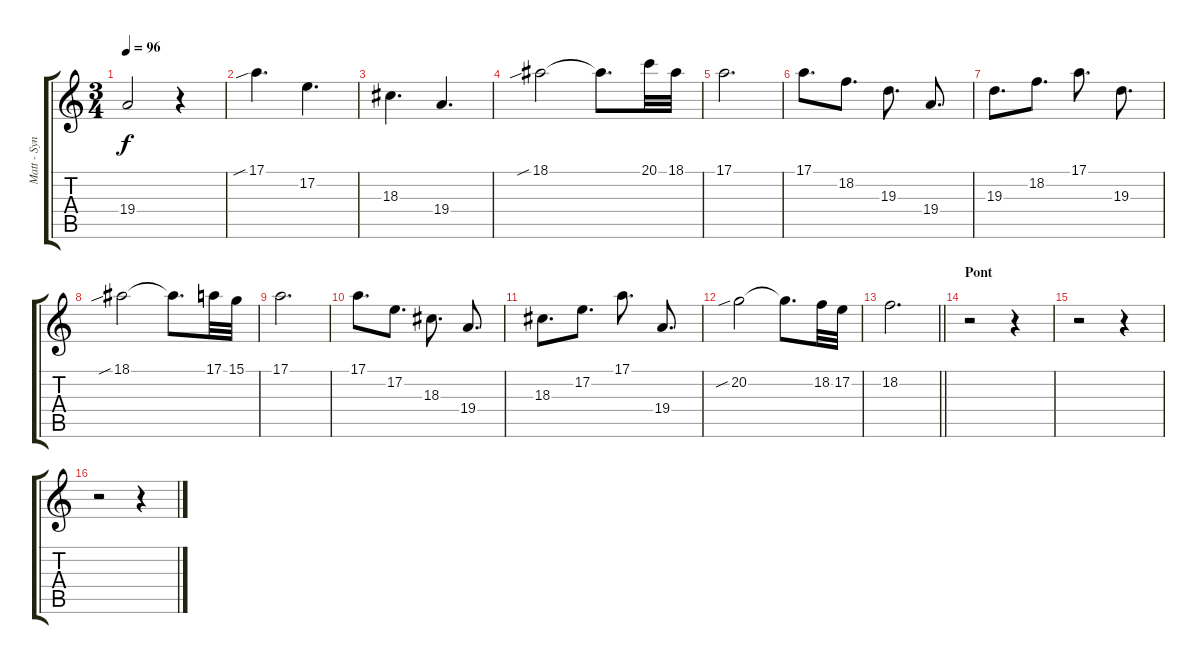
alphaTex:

\track ("Matt - Synth" "Matt - Syn") {instrument pad4choir}
\staff {score tabs}
\tuning (E4 B3 G3 D3 A2 E2) {hide}
\ts (3 4)
\tempo 96
\clef g2
\ks c
19.4.2{dy f} r.4 |
17.1{sib}.4{d} 17.2.4{d} |
18.3.4{d} 19.4.4{d} |
18.1{sib}.2 18.1{t}.8{d} 20.1.32 18.1.32 |
17.1.2{d} |
17.1.8{d} 18.2.8{d} 19.3.8{d} 19.4.8{d} |
19.3.8{d} 18.2.8{d} 17.1.8{d} 19.3.8{d} |
18.1{sib}.2 18.1{t}.8{d} 17.1.32 15.1.32 |
17.1.2{d} |
17.1.8{d} 17.2.8{d} 18.3.8{d} 19.4.8{d} |
18.3.8{d} 17.2.8{d} 17.1.8{d} 19.4.8{d} |
20.2{sib}.2 20.2{t}.8{d} 18.2.32 17.2.32 |
\barLineRight lightlight
18.2.2{d} |
\section ("" "Pont")
r.2 r.4 |
r.2 r.4 |
r.2 r.4
